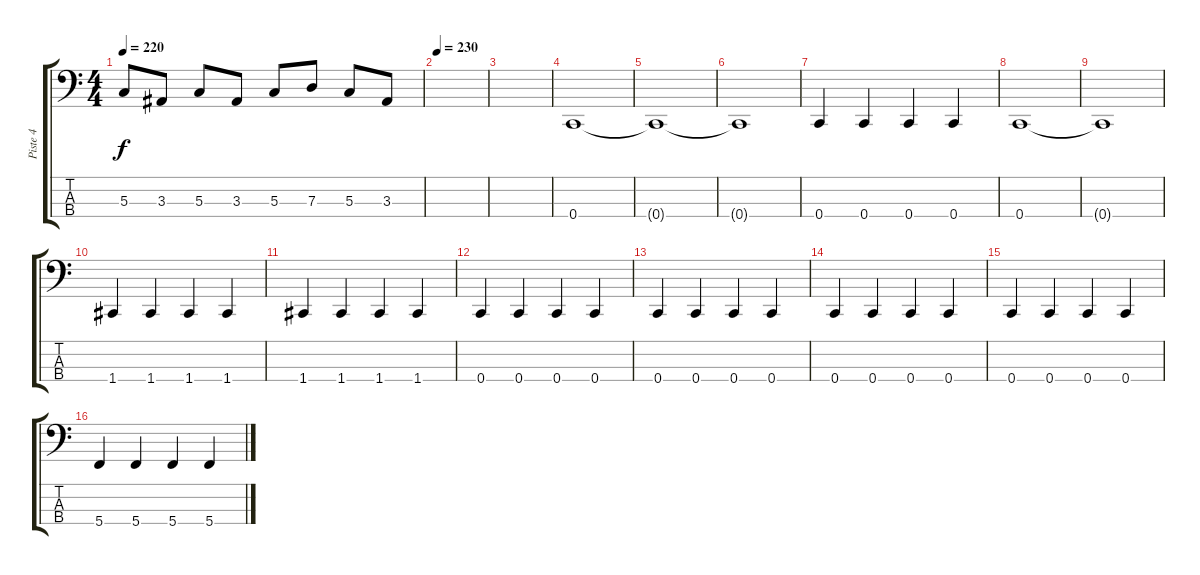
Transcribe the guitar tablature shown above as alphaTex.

\track ("Piste 4" "Piste 4") {instrument electricbassfinger}
\staff {score tabs}
\tuning (F2 C2 G1 C1) {hide}
\ts (4 4)
\tempo 220
\clef f4
\ks c
5.3.8{dy f} 3.3.8 5.3.8 3.3.8 5.3.8 7.3.8 5.3.8 3.3.8 |
\tempo 230
|
|
0.4.1 |
0.4{t}.1 |
0.4{t}.1 |
0.4.4 0.4.4 0.4.4 0.4.4 |
0.4.1 |
0.4{t}.1 |
1.4.4 1.4.4 1.4.4 1.4.4 |
1.4.4 1.4.4 1.4.4 1.4.4 |
0.4.4 0.4.4 0.4.4 0.4.4 |
0.4.4 0.4.4 0.4.4 0.4.4 |
0.4.4 0.4.4 0.4.4 0.4.4 |
0.4.4 0.4.4 0.4.4 0.4.4 |
5.4.4 5.4.4 5.4.4 5.4.4
